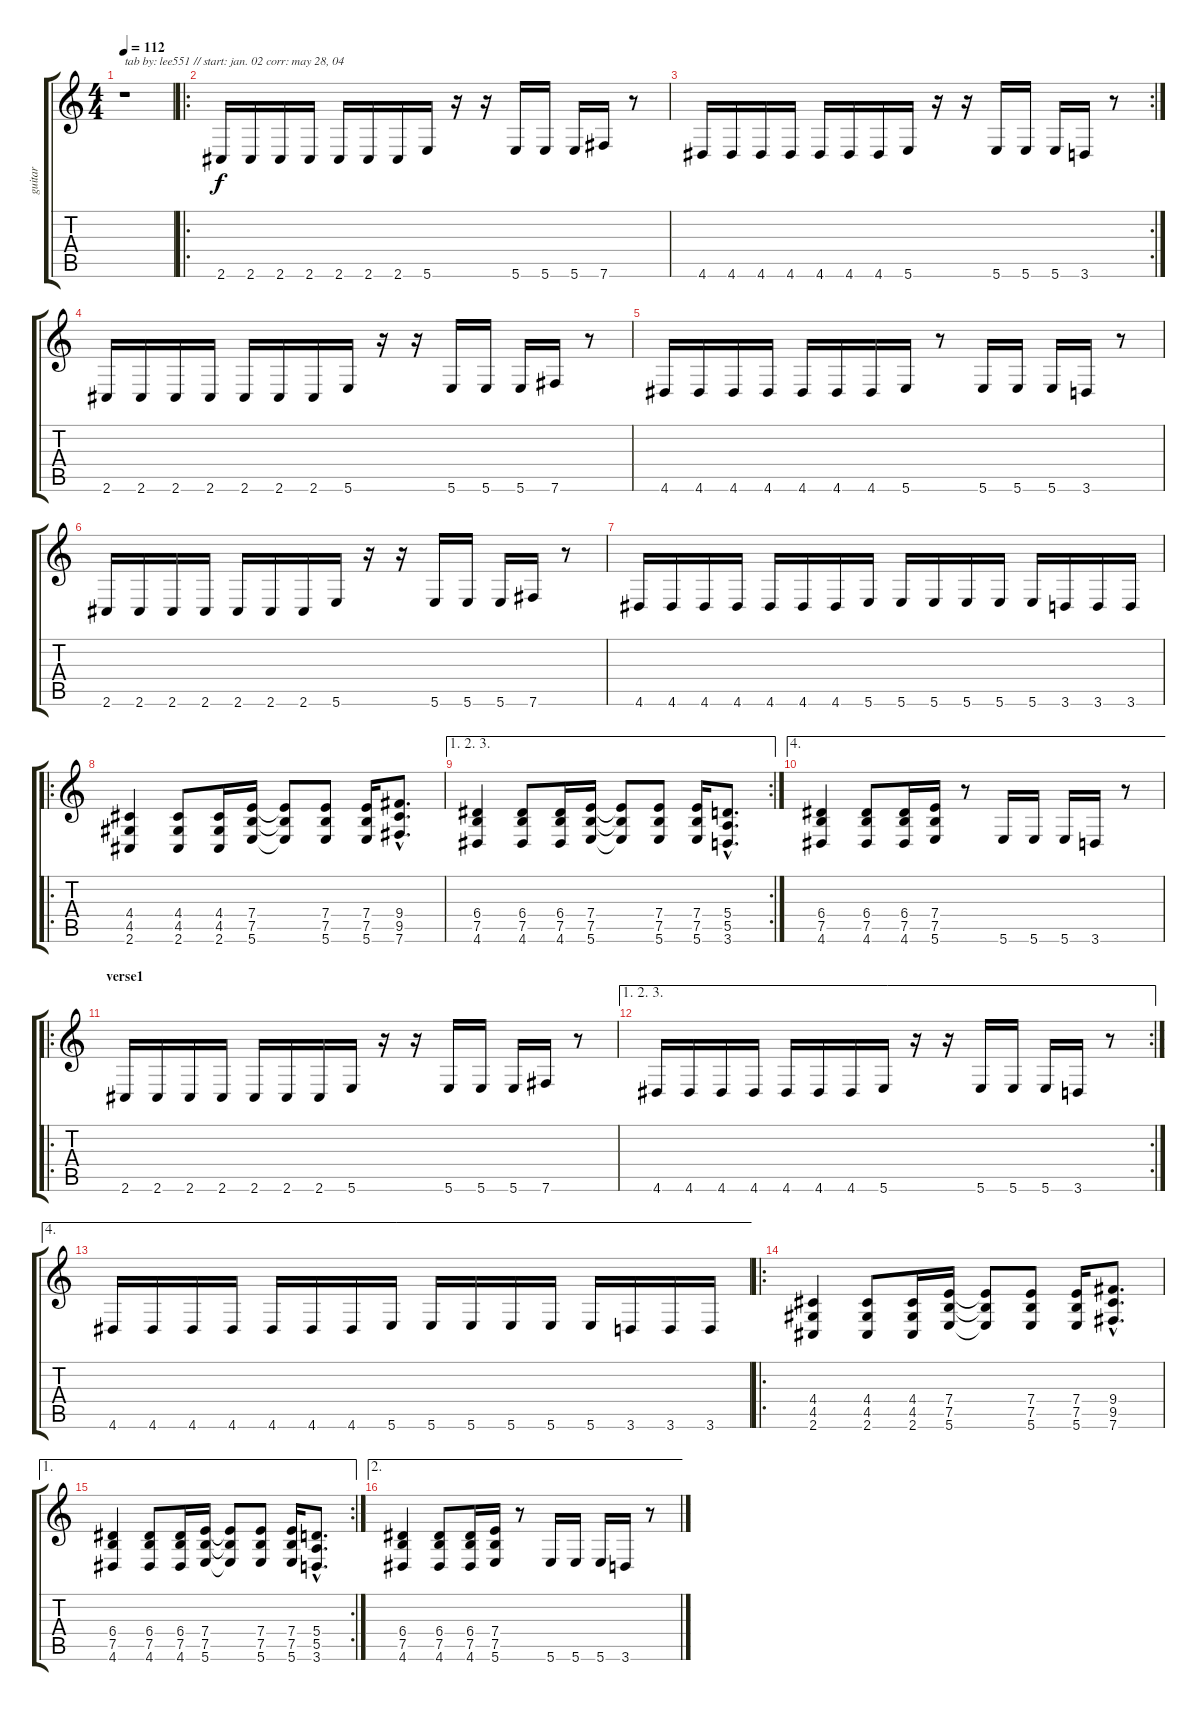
\track ("guitar" "guitar") {instrument distortionguitar}
\staff {score tabs}
\tuning (B3 G3 D3 A2 E2 B1) {hide}
\ts (4 4)
\tempo 112
\clef g2
\ks c
r.1{txt "tab by: lee551 // start: jan. 02 corr: may 28, 04" dy f instrument distortionguitar} |
\ro
2.6.16 2.6.16 2.6.16 2.6.16 2.6.16 2.6.16 2.6.16 5.6.16 r.16 r.16 5.6.16 5.6.16 5.6.16 7.6.16 r.8 |
\rc 2
4.6.16 4.6.16 4.6.16 4.6.16 4.6.16 4.6.16 4.6.16 5.6.16 r.16 r.16 5.6.16 5.6.16 5.6.16 3.6.16 r.8 |
2.6.16 2.6.16 2.6.16 2.6.16 2.6.16 2.6.16 2.6.16 5.6.16 r.16 r.16 5.6.16 5.6.16 5.6.16 7.6.16 r.8 |
4.6.16 4.6.16 4.6.16 4.6.16 4.6.16 4.6.16 4.6.16 5.6.16 r.8 5.6.16 5.6.16 5.6.16 3.6.16 r.8 |
2.6.16 2.6.16 2.6.16 2.6.16 2.6.16 2.6.16 2.6.16 5.6.16 r.16 r.16 5.6.16 5.6.16 5.6.16 7.6.16 r.8 |
4.6.16 4.6.16 4.6.16 4.6.16 4.6.16 4.6.16 4.6.16 5.6.16 5.6.16 5.6.16 5.6.16 5.6.16 5.6.16 3.6.16 3.6.16 3.6.16 |
\ro
(4.4 4.5 2.6).4 (4.4 4.5 2.6).8 (4.4 4.5 2.6).16 (7.4 7.5 5.6).16 (7.4{t} 7.5{t} 5.6{t}).8 (7.4 7.5 5.6).8 (7.4 7.5 5.6).16 (9.4{hac} 9.5{hac} 7.6{hac}).8{d} |
\ae (1 2 3)
\rc 2
(6.4 7.5 4.6).4 (6.4 7.5 4.6).8 (6.4 7.5 4.6).16 (7.4 7.5 5.6).16 (7.4{t} 7.5{t} 5.6{t}).8 (7.4 7.5 5.6).8 (7.4 7.5 5.6).16 (5.4{hac} 5.5{hac} 3.6{hac}).8{d} |
\ae 4
(6.4 7.5 4.6).4 (6.4 7.5 4.6).8 (6.4 7.5 4.6).16 (7.4 7.5 5.6).16 r.8 5.6.16 5.6.16 5.6.16 3.6.16 r.8 |
\ro
\section ("" "verse1")
2.6.16 2.6.16 2.6.16 2.6.16 2.6.16 2.6.16 2.6.16 5.6.16 r.16 r.16 5.6.16 5.6.16 5.6.16 7.6.16 r.8 |
\ae (1 2 3)
\rc 2
4.6.16 4.6.16 4.6.16 4.6.16 4.6.16 4.6.16 4.6.16 5.6.16 r.16 r.16 5.6.16 5.6.16 5.6.16 3.6.16 r.8 |
\ae 4
4.6.16 4.6.16 4.6.16 4.6.16 4.6.16 4.6.16 4.6.16 5.6.16 5.6.16 5.6.16 5.6.16 5.6.16 5.6.16 3.6.16 3.6.16 3.6.16 |
\ro
(4.4 4.5 2.6).4 (4.4 4.5 2.6).8 (4.4 4.5 2.6).16 (7.4 7.5 5.6).16 (7.4{t} 7.5{t} 5.6{t}).8 (7.4 7.5 5.6).8 (7.4 7.5 5.6).16 (9.4{hac} 9.5{hac} 7.6{hac}).8{d} |
\ae 1
\rc 2
(6.4 7.5 4.6).4 (6.4 7.5 4.6).8 (6.4 7.5 4.6).16 (7.4 7.5 5.6).16 (7.4{t} 7.5{t} 5.6{t}).8 (7.4 7.5 5.6).8 (7.4 7.5 5.6).16 (5.4{hac} 5.5{hac} 3.6{hac}).8{d} |
\ae 2
(6.4 7.5 4.6).4 (6.4 7.5 4.6).8 (6.4 7.5 4.6).16 (7.4 7.5 5.6).16 r.8 5.6.16 5.6.16 5.6.16 3.6.16 r.8
